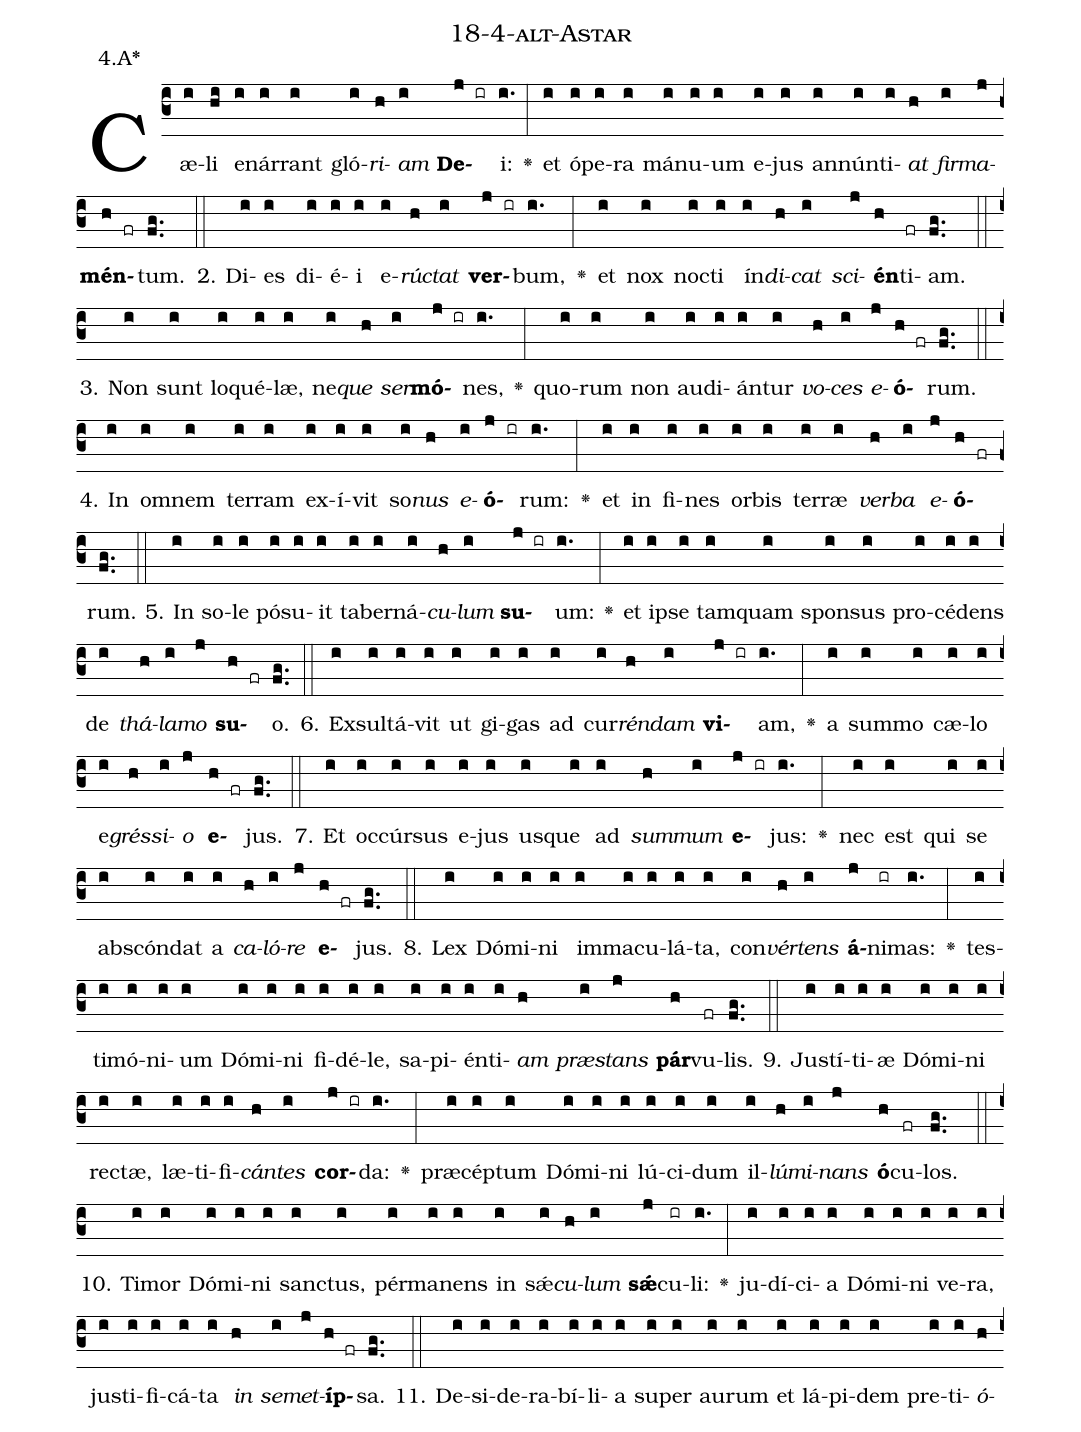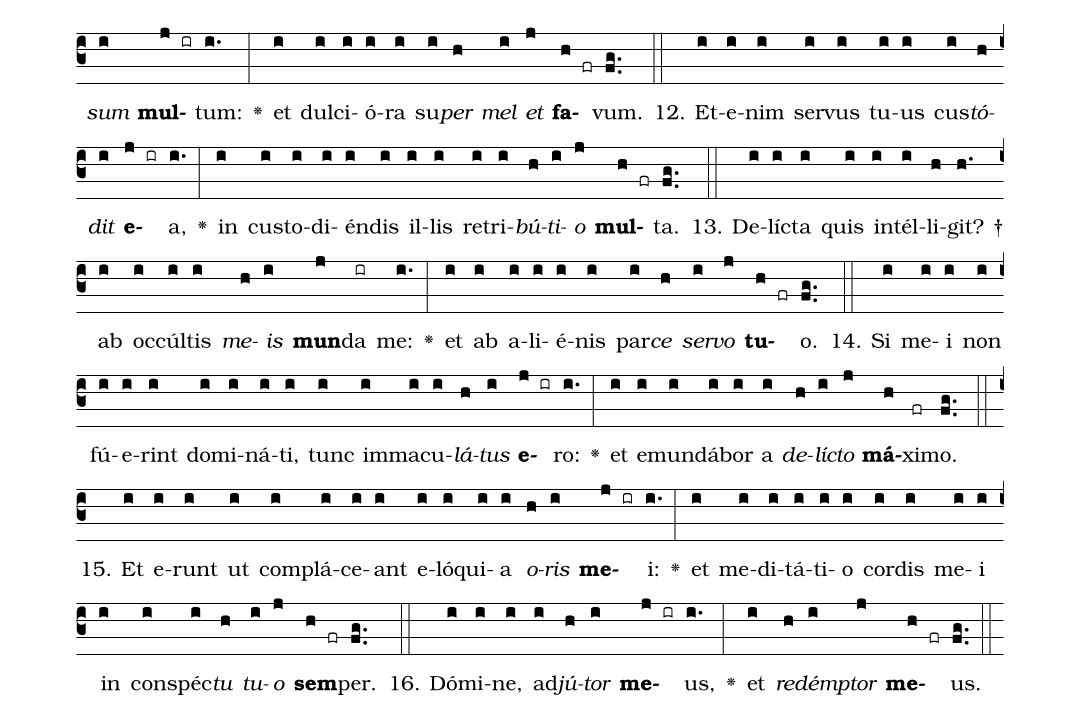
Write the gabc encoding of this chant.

name: 18-4-alt-Astar;
annotation: 4.A*;
%%
(c3)Cæ(i)li(hi) e(i)nár(i)rant(i) gló(i)<i>ri</i>(h)<i>am</i>(i) <b>De</b>(j ir)i:(i.) <v>\greheightstar</v>(:) et(i) ó(i)pe(i)ra(i) má(i)nu(i)um(i) e(i)jus(i) an(i)nún(i)ti(i)<i>at</i>(h) <i>fir</i>(i)<i>ma</i>(j)<b>mén</b>(h fr)tum.(fg..) (::)
2. Di(i)es(i) di(i)é(i)i(i) e(i)<i>rúc</i>(h)<i>tat</i>(i) <b>ver</b>(j ir)bum,(i.) <v>\greheightstar</v>(:) et(i) nox(i) noc(i)ti(i) ín(i)<i>di</i>(h)<i>cat</i>(i) <i>sci</i>(j)<b>én</b>(h)ti(fr)am.(fg..) (::)
3. Non(i) sunt(i) lo(i)qué(i)læ,(i) ne(i)<i>que</i>(h) <i>ser</i>(i)<b>mó</b>(j ir)nes,(i.) <v>\greheightstar</v>(:) quo(i)rum(i) non(i) au(i)di(i)án(i)tur(i) <i>vo</i>(h)<i>ces</i>(i) <i>e</i>(j)<b>ó</b>(h fr)rum.(fg..) (::)
4. In(i) om(i)nem(i) ter(i)ram(i) ex(i)í(i)vit(i) so(i)<i>nus</i>(h) <i>e</i>(i)<b>ó</b>(j ir)rum:(i.) <v>\greheightstar</v>(:) et(i) in(i) fi(i)nes(i) or(i)bis(i) ter(i)ræ(i) <i>ver</i>(h)<i>ba</i>(i) <i>e</i>(j)<b>ó</b>(h fr)rum.(fg..) (::)
5. In(i) so(i)le(i) pó(i)su(i)it(i) ta(i)ber(i)ná(i)<i>cu</i>(h)<i>lum</i>(i) <b>su</b>(j ir)um:(i.) <v>\greheightstar</v>(:) et(i) ip(i)se(i) tam(i)quam(i) spon(i)sus(i) pro(i)cé(i)dens(i) de(i) <i>thá</i>(h)<i>la</i>(i)<i>mo</i>(j) <b>su</b>(h fr)o.(fg..) (::)
6. Ex(i)sul(i)tá(i)vit(i) ut(i) gi(i)gas(i) ad(i) cur(i)<i>rén</i>(h)<i>dam</i>(i) <b>vi</b>(j ir)am,(i.) <v>\greheightstar</v>(:) a(i) sum(i)mo(i) cæ(i)lo(i) e(i)<i>grés</i>(h)<i>si</i>(i)<i>o</i>(j) <b>e</b>(h fr)jus.(fg..) (::)
7. Et(i) oc(i)cúr(i)sus(i) e(i)jus(i) us(i)que(i) ad(i) <i>sum</i>(h)<i>mum</i>(i) <b>e</b>(j ir)jus:(i.) <v>\greheightstar</v>(:) nec(i) est(i) qui(i) se(i) abs(i)cón(i)dat(i) a(i) <i>ca</i>(h)<i>ló</i>(i)<i>re</i>(j) <b>e</b>(h fr)jus.(fg..) (::)
8. Lex(i) Dó(i)mi(i)ni(i) im(i)ma(i)cu(i)lá(i)ta,(i) con(i)<i>vér</i>(h)<i>tens</i>(i) <b>á</b>(j)ni(ir)mas:(i.) <v>\greheightstar</v>(:) tes(i)ti(i)mó(i)ni(i)um(i) Dó(i)mi(i)ni(i) fi(i)dé(i)le,(i) sa(i)pi(i)én(i)ti(i)<i>am</i>(h) <i>præ</i>(i)<i>stans</i>(j) <b>pár</b>(h)vu(fr)lis.(fg..) (::)
9. Jus(i)tí(i)ti(i)æ(i) Dó(i)mi(i)ni(i) rec(i)tæ,(i) læ(i)ti(i)fi(i)<i>cán</i>(h)<i>tes</i>(i) <b>cor</b>(j ir)da:(i.) <v>\greheightstar</v>(:) præ(i)cép(i)tum(i) Dó(i)mi(i)ni(i) lú(i)ci(i)dum(i) il(i)<i>lú</i>(h)<i>mi</i>(i)<i>nans</i>(j) <b>ó</b>(h)cu(fr)los.(fg..) (::)
10. Ti(i)mor(i) Dó(i)mi(i)ni(i) sanc(i)tus,(i) pér(i)ma(i)nens(i) in(i) sǽ(i)<i>cu</i>(h)<i>lum</i>(i) <b>sǽ</b>(j)cu(ir)li:(i.) <v>\greheightstar</v>(:) ju(i)dí(i)ci(i)a(i) Dó(i)mi(i)ni(i) ve(i)ra,(i) jus(i)ti(i)fi(i)cá(i)ta(i) <i>in</i>(h) <i>se</i>(i)<i>met</i>(j)<b>íp</b>(h fr)sa.(fg..) (::)
11. De(i)si(i)de(i)ra(i)bí(i)li(i)a(i) su(i)per(i) au(i)rum(i) et(i) lá(i)pi(i)dem(i) pre(i)ti(i)<i>ó</i>(h)<i>sum</i>(i) <b>mul</b>(j ir)tum:(i.) <v>\greheightstar</v>(:) et(i) dul(i)ci(i)ó(i)ra(i) su(i)<i>per</i>(h) <i>mel</i>(i) <i>et</i>(j) <b>fa</b>(h fr)vum.(fg..) (::)
12. Et(i)e(i)nim(i) ser(i)vus(i) tu(i)us(i) cus(i)<i>tó</i>(h)<i>dit</i>(i) <b>e</b>(j ir)a,(i.) <v>\greheightstar</v>(:) in(i) cus(i)to(i)di(i)én(i)dis(i) il(i)lis(i) re(i)tri(i)<i>bú</i>(h)<i>ti</i>(i)<i>o</i>(j) <b>mul</b>(h fr)ta.(fg..) (::)
13. De(i)líc(i)ta(i) quis(i) in(i)tél(i)li(h)git? †(h.) ab(i) oc(i)cúl(i)tis(i) <i>me</i>(h)<i>is</i>(i) <b>mun</b>(j)da(ir) me:(i.) <v>\greheightstar</v>(:) et(i) ab(i) a(i)li(i)é(i)nis(i) par(i)<i>ce</i>(h) <i>ser</i>(i)<i>vo</i>(j) <b>tu</b>(h fr)o.(fg..) (::)
14. Si(i) me(i)i(i) non(i) fú(i)e(i)rint(i) do(i)mi(i)ná(i)ti,(i) tunc(i) im(i)ma(i)cu(i)<i>lá</i>(h)<i>tus</i>(i) <b>e</b>(j ir)ro:(i.) <v>\greheightstar</v>(:) et(i) e(i)mun(i)dá(i)bor(i) a(i) <i>de</i>(h)<i>líc</i>(i)<i>to</i>(j) <b>má</b>(h)xi(fr)mo.(fg..) (::)
15. Et(i) e(i)runt(i) ut(i) com(i)plá(i)ce(i)ant(i) e(i)ló(i)qui(i)a(i) <i>o</i>(h)<i>ris</i>(i) <b>me</b>(j ir)i:(i.) <v>\greheightstar</v>(:) et(i) me(i)di(i)tá(i)ti(i)o(i) cor(i)dis(i) me(i)i(i) in(i) con(i)spéc(i)<i>tu</i>(h) <i>tu</i>(i)<i>o</i>(j) <b>sem</b>(h fr)per.(fg..) (::)
16. Dó(i)mi(i)ne,(i) ad(i)<i>jú</i>(h)<i>tor</i>(i) <b>me</b>(j ir)us,(i.) <v>\greheightstar</v>(:) et(i) <i>red</i>(h)<i>émp</i>(i)<i>tor</i>(j) <b>me</b>(h fr)us.(fg..) (::)
